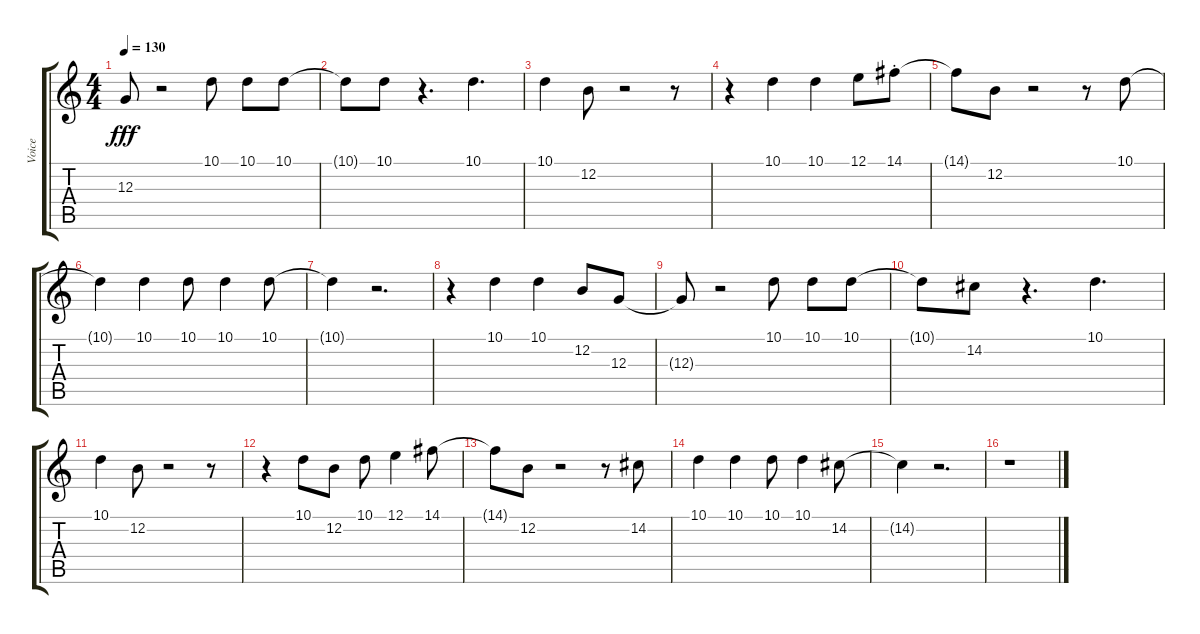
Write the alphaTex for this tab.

\track ("Voice" "Voice") {instrument shakuhachi}
\staff {score tabs}
\tuning (E4 B3 G3 D3 A2 E2) {hide}
\ts (4 4)
\tempo 130
\clef g2
\ks c
12.3{t}.8{dy fff} r.2 10.1.8 10.1.8 10.1.8 |
10.1{t}.8 10.1.8 r.4{d} 10.1.4{d} |
10.1.4 12.2.8 r.2 r.8 |
r.4 10.1.4 10.1.4 12.1.8 14.1{st}.8 |
14.1{t}.8 12.2.8 r.2 r.8 10.1.8 |
10.1{t}.4 10.1.4 10.1.8 10.1.4 10.1.8 |
10.1{t}.4 r.2{d} |
r.4 10.1.4 10.1.4 12.2.8 12.3.8 |
12.3{t}.8 r.2 10.1.8 10.1.8 10.1.8 |
10.1{t}.8 14.2.8 r.4{d} 10.1.4{d} |
10.1.4 12.2.8 r.2 r.8 |
r.4 10.1.8 12.2.8 10.1.8 12.1.4 14.1.8 |
14.1{t}.8 12.2.8 r.2 r.8 14.2.8 |
10.1.4 10.1.4 10.1.8 10.1.4 14.2.8 |
14.2{t}.4 r.2{d} |
r.1
